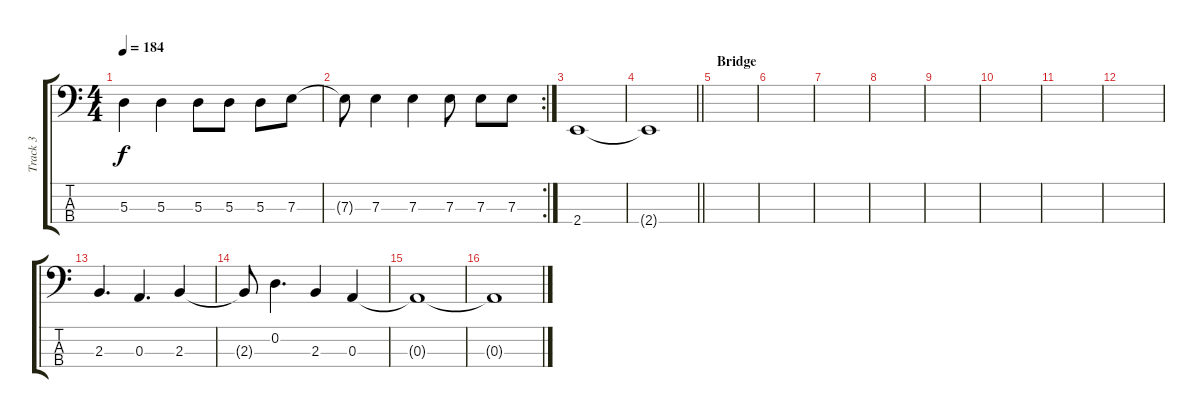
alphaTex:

\track ("Track 3" "Track 3") {instrument electricbassfinger}
\staff {score tabs}
\tuning (G2 D2 A1 D1) {hide}
\ts (4 4)
\tempo 184
\clef f4
\ks c
5.3.4{dy f} 5.3.4 5.3.8 5.3.8 5.3.8 7.3.8 |
\rc 2
7.3{t}.8 7.3.4 7.3.4 7.3.8 7.3.8 7.3.8 |
2.4.1 |
\barLineRight lightlight
2.4{t}.1 |
\section ("" "Bridge")
|
|
|
|
|
|
|
|
2.3.4{d} 0.3.4{d} 2.3.4 |
2.3{t}.8 0.2.4{d} 2.3.4 0.3.4 |
0.3{t}.1 |
0.3{t}.1
